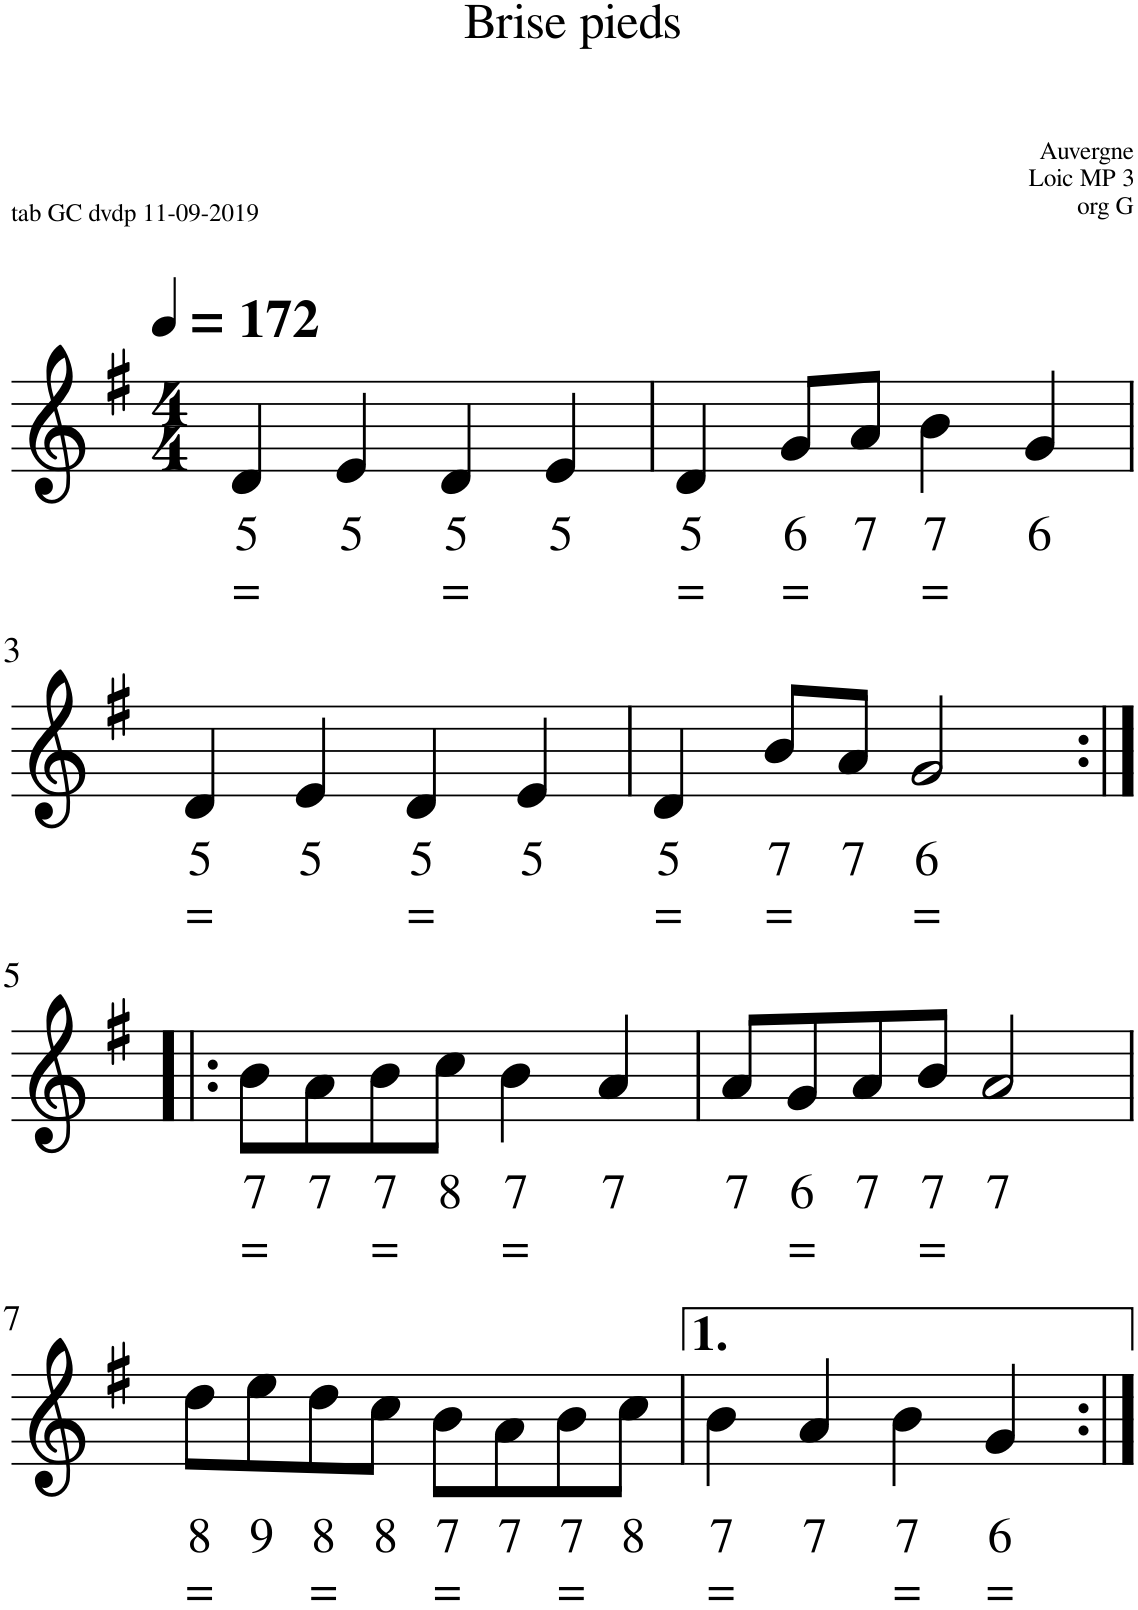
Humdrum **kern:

**kern	**text	**text
*part1	*part1	*part1
*staff1	*staff1	*staff1
*I"Accordeon	*	*
*I'Acc.	*	*
*clefG2	*	*
*k[f#]	*	*
*M4/4	*	*
*MM172	*	*
=1	=1	=1
!	!LO:LY:b	!LO:LY:b
4d/	5	=
!	!LO:LY:b	!
4e/	5	.
!	!LO:LY:b	!LO:LY:b
4d/	5	=
!	!LO:LY:b	!
4e/	5	.
=2	=2	=2
!	!LO:LY:b	!LO:LY:b
4d/	5	=
!	!LO:LY:b	!LO:LY:b
8g/L	6	=
!	!LO:LY:b	!
8a/J	7	.
!	!LO:LY:b	!LO:LY:b
4b\	7	=
!	!LO:LY:b	!
4g/	6	.
!!LO:LB:g=z
=3	=3	=3
!	!LO:LY:b	!LO:LY:b
4d/	5	=
!	!LO:LY:b	!
4e/	5	.
!	!LO:LY:b	!LO:LY:b
4d/	5	=
!	!LO:LY:b	!
4e/	5	.
=4	=4	=4
!	!LO:LY:b	!LO:LY:b
4d/	5	=
!	!LO:LY:b	!LO:LY:b
8b/L	7	=
!	!LO:LY:b	!
8a/J	7	.
!	!LO:LY:b	!LO:LY:b
2g/	6	=
!!LO:LB:g=z
=5:|!|:	=5:|!|:	=5:|!|:
!	!LO:LY:b	!LO:LY:b
8b\L	7	=
!	!LO:LY:b	!
8a\	7	.
!	!LO:LY:b	!LO:LY:b
8b\	7	=
!	!LO:LY:b	!
8cc\J	8	.
!	!LO:LY:b	!LO:LY:b
4b\	7	=
!	!LO:LY:b	!
4a/	7	.
=6	=6	=6
!	!LO:LY:b	!
8a/L	7	.
!	!LO:LY:b	!LO:LY:b
8g/	6	=
!	!LO:LY:b	!
8a/	7	.
!	!LO:LY:b	!LO:LY:b
8b/J	7	=
!	!LO:LY:b	!
2a/	7	.
!!LO:LB:g=z
=7	=7	=7
!	!LO:LY:b	!LO:LY:b
8dd\L	8	=
!	!LO:LY:b	!
8ee\	9	.
!	!LO:LY:b	!LO:LY:b
8dd\	8	=
!	!LO:LY:b	!
8cc\J	8	.
!	!LO:LY:b	!LO:LY:b
8b\L	7	=
!	!LO:LY:b	!
8a\	7	.
!	!LO:LY:b	!LO:LY:b
8b\	7	=
!	!LO:LY:b	!
8cc\J	8	.
=8	=8	=8
!	!LO:LY:b	!LO:LY:b
4b\	7	=
!	!LO:LY:b	!
4a/	7	.
!	!LO:LY:b	!LO:LY:b
4b\	7	=
!	!LO:LY:b	!LO:LY:b
4g/	6	=
=:|!	=:|!	=:|!
*-	*-	*-
